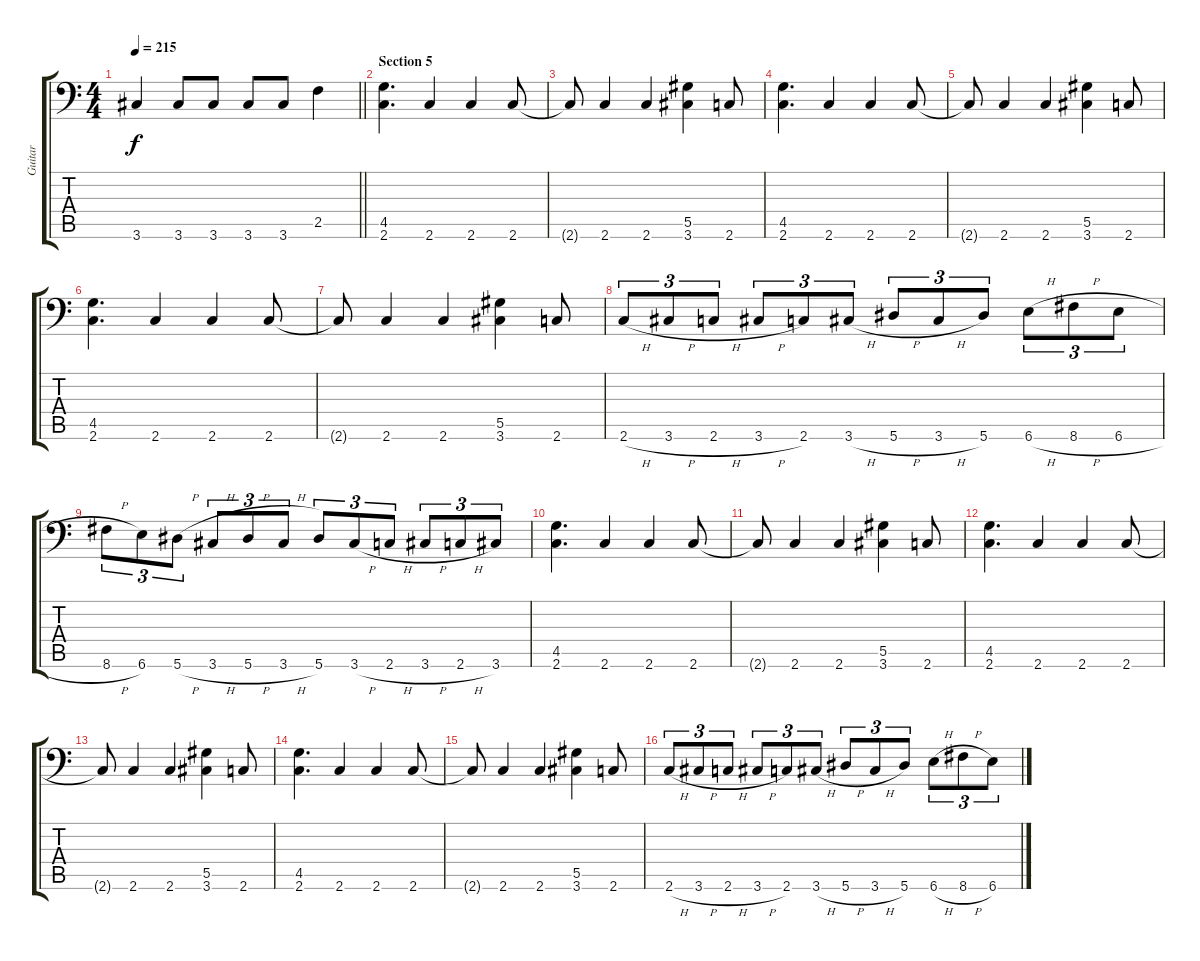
\track ("Guitar" "Guitar") {instrument electricguitarclean}
\staff {score tabs}
\tuning (Bb3 F3 Db3 Ab2 Eb2 Bb1) {hide}
\ts (4 4)
\tempo 215
\clef f4
\barLineRight lightlight
\ks c
3.6.4{dy f} 3.6.8 3.6.8 3.6.8 3.6.8 2.5.4 |
\section ("" "Section 5")
(4.5 2.6).4{d} 2.6.4 2.6.4 2.6.8 |
2.6{t}.8 2.6.4 2.6.4 (5.5 3.6).4 2.6.8 |
(4.5 2.6).4{d} 2.6.4 2.6.4 2.6.8 |
2.6{t}.8 2.6.4 2.6.4 (5.5 3.6).4 2.6.8 |
(4.5 2.6).4{d} 2.6.4 2.6.4 2.6.8 |
2.6{t}.8 2.6.4 2.6.4 (5.5 3.6).4 2.6.8 |
2.6{h}.8{tu (3 2)} 3.6{h}.8{tu (3 2)} 2.6{h}.8{tu (3 2)} 3.6{h}.8{tu (3 2)} 2.6.8{tu (3 2)} 3.6{h}.8{tu (3 2)} 5.6{h}.8{tu (3 2)} 3.6{h}.8{tu (3 2)} 5.6.8{tu (3 2)} 6.6{h}.8{tu (3 2)} 8.6{h}.8{tu (3 2)} 6.6{h}.8{tu (3 2)} |
8.6{h}.8{tu (3 2)} 6.6.8{tu (3 2)} 5.6{h}.8{tu (3 2)} 3.6{h}.8{tu (3 2)} 5.6{h}.8{tu (3 2)} 3.6{h}.8{tu (3 2)} 5.6.8{tu (3 2)} 3.6{h}.8{tu (3 2)} 2.6{h}.8{tu (3 2)} 3.6{h}.8{tu (3 2)} 2.6{h}.8{tu (3 2)} 3.6.8{tu (3 2)} |
(4.5 2.6).4{d} 2.6.4 2.6.4 2.6.8 |
2.6{t}.8 2.6.4 2.6.4 (5.5 3.6).4 2.6.8 |
(4.5 2.6).4{d} 2.6.4 2.6.4 2.6.8 |
2.6{t}.8 2.6.4 2.6.4 (5.5 3.6).4 2.6.8 |
(4.5 2.6).4{d} 2.6.4 2.6.4 2.6.8 |
2.6{t}.8 2.6.4 2.6.4 (5.5 3.6).4 2.6.8 |
2.6{h}.8{tu (3 2)} 3.6{h}.8{tu (3 2)} 2.6{h}.8{tu (3 2)} 3.6{h}.8{tu (3 2)} 2.6.8{tu (3 2)} 3.6{h}.8{tu (3 2)} 5.6{h}.8{tu (3 2)} 3.6{h}.8{tu (3 2)} 5.6.8{tu (3 2)} 6.6{h}.8{tu (3 2)} 8.6{h}.8{tu (3 2)} 6.6{h}.8{tu (3 2)}
